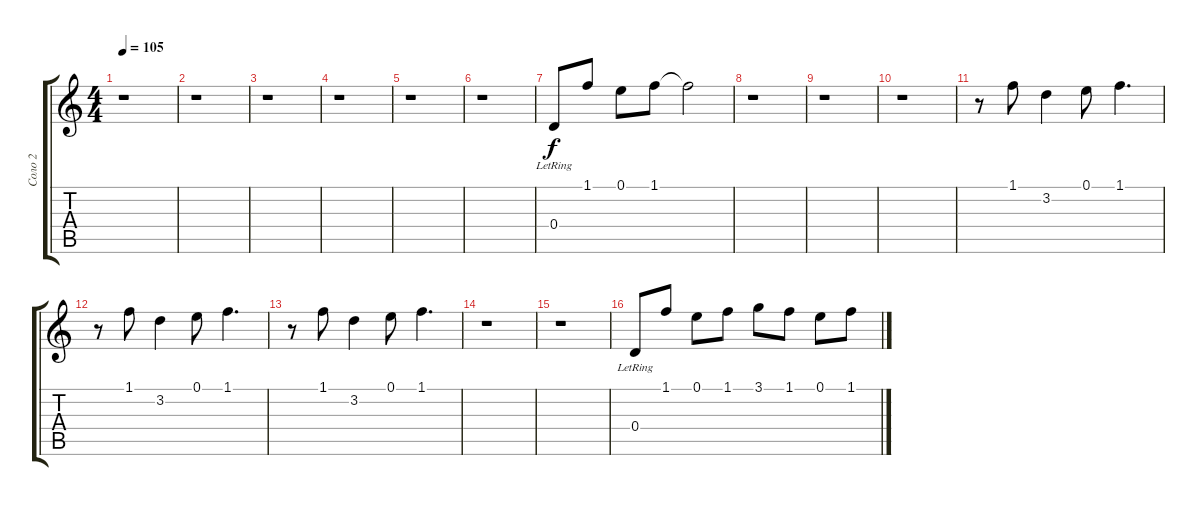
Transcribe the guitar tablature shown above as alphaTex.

\track ("Соло 2" "Соло 2") {instrument acousticguitarsteel}
\staff {score tabs}
\tuning (E4 B3 G3 D3 A2 E2) {hide}
\ts (4 4)
\tempo 105
\clef g2
\ks c
r.1{dy f} |
r.1 |
r.1 |
r.1 |
r.1 |
r.1 |
0.4{lr}.8 1.1.8 0.1.8 1.1.8 1.1{t}.2 |
r.1 |
r.1 |
r.1 |
r.8 1.1.8 3.2.4 0.1.8 1.1.4{d} |
r.8 1.1.8 3.2.4 0.1.8 1.1.4{d} |
r.8 1.1.8 3.2.4 0.1.8 1.1.4{d} |
r.1 |
r.1 |
0.4{lr}.8 1.1.8 0.1.8 1.1.8 3.1.8 1.1.8 0.1.8 1.1.8
